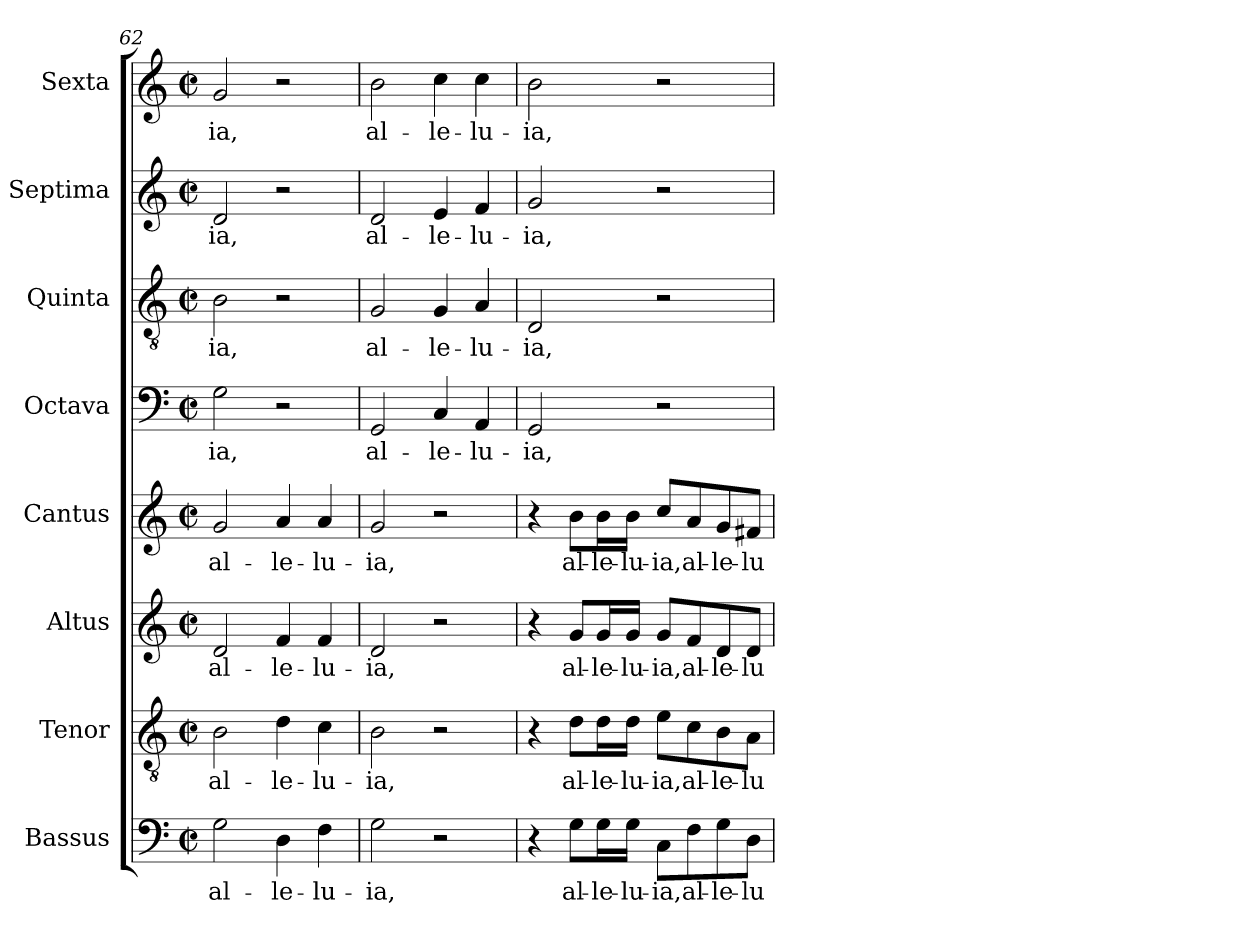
**kern	**text	**kern	**text	**kern	**text	**kern	**text	**kern	**text	**kern	**text	**kern	**text	**kern	**text
*part8	*part8	*part7	*part7	*part6	*part6	*part5	*part5	*part4	*part4	*part3	*part3	*part2	*part2	*part1	*part1
*staff8	*staff8	*staff7	*staff7	*staff6	*staff6	*staff5	*staff5	*staff4	*staff4	*staff3	*staff3	*staff2	*staff2	*staff1	*staff1
*I"Bassus	*	*I"Tenor	*	*I"Altus	*	*I"Cantus	*	*I"Octava	*	*I"Quinta	*	*I"Septima	*	*I"Sexta	*
*I'B.	*	*I'T.	*	*I'A.	*	*I'S.	*	*	*	*I'T.	*	*I'A.	*	*I'S.	*
*clefF4	*	*clefGv2	*	*clefG2	*	*clefG2	*	*clefF4	*	*clefGv2	*	*clefG2	*	*clefG2	*
*	*	*ITrd7c12	*	*	*	*	*	*	*	*ITrd7c12	*	*	*	*	*
*k[]	*	*k[]	*	*k[]	*	*k[]	*	*k[]	*	*k[]	*	*k[]	*	*k[]	*
*C:	*	*C:	*	*C:	*	*C:	*	*C:	*	*C:	*	*C:	*	*C:	*
*M2/2	*	*M2/2	*	*M2/2	*	*M2/2	*	*M2/2	*	*M2/2	*	*M2/2	*	*M2/2	*
*met(c|)	*	*met(c|)	*	*met(c|)	*	*met(c|)	*	*met(c|)	*	*met(c|)	*	*met(c|)	*	*met(c|)	*
=62	=62	=62	=62	=62	=62	=62	=62	=62	=62	=62	=62	=62	=62	=62	=62
!	!LO:LY:b:color=#000000	!	!	!	!	!	!	!	!	!	!	!	!	!	!
!	!	!	!LO:LY:b:color=#000000	!	!	!	!	!	!	!	!	!	!	!	!
!	!	!	!	!	!LO:LY:b:color=#000000	!	!	!	!	!	!	!	!	!	!
!	!	!	!	!	!	!	!LO:LY:b:color=#000000	!	!	!	!	!	!	!	!
!	!	!	!	!	!	!	!	!	!LO:LY:b:color=#000000	!	!	!	!	!	!
!	!	!	!	!	!	!	!	!	!	!	!LO:LY:b:color=#000000	!	!	!	!
!	!	!	!	!	!	!	!	!	!	!	!	!	!LO:LY:b:color=#000000	!	!
!	!	!	!	!	!	!	!	!	!	!	!	!	!	!	!LO:LY:b:color=#000000
2Gi\	al-	2BBi\	al-	2di/	al-	2gi/	al-	2Gi\	-ia,	2BBi\	-ia,	2di/	-ia,	2gi/	-ia,
!	!LO:LY:b:color=#000000	!	!	!	!	!	!	!	!	!	!	!	!	!	!
!	!	!	!LO:LY:b:color=#000000	!	!	!	!	!	!	!	!	!	!	!	!
!	!	!	!	!	!LO:LY:b:color=#000000	!	!	!	!	!	!	!	!	!	!
!	!	!	!	!	!	!	!LO:LY:b:color=#000000	!	!	!	!	!	!	!	!
4Di\	-le-	4Di\	-le-	4fi/	-le-	4ai/	-le-	2r	.	2r	.	2r	.	2r	.
!	!LO:LY:b:color=#000000	!	!	!	!	!	!	!	!	!	!	!	!	!	!
!	!	!	!LO:LY:b:color=#000000	!	!	!	!	!	!	!	!	!	!	!	!
!	!	!	!	!	!LO:LY:b:color=#000000	!	!	!	!	!	!	!	!	!	!
!	!	!	!	!	!	!	!LO:LY:b:color=#000000	!	!	!	!	!	!	!	!
4Fi\	-lu-	4Ci\	-lu-	4fi/	-lu-	4ai/	-lu-	.	.	.	.	.	.	.	.
=63	=63	=63	=63	=63	=63	=63	=63	=63	=63	=63	=63	=63	=63	=63	=63
!	!LO:LY:b:color=#000000	!	!	!	!	!	!	!	!	!	!	!	!	!	!
!	!	!	!LO:LY:b:color=#000000	!	!	!	!	!	!	!	!	!	!	!	!
!	!	!	!	!	!LO:LY:b:color=#000000	!	!	!	!	!	!	!	!	!	!
!	!	!	!	!	!	!	!LO:LY:b:color=#000000	!	!	!	!	!	!	!	!
!	!	!	!	!	!	!	!	!	!LO:LY:b:color=#000000	!	!	!	!	!	!
!	!	!	!	!	!	!	!	!	!	!	!LO:LY:b:color=#000000	!	!	!	!
!	!	!	!	!	!	!	!	!	!	!	!	!	!LO:LY:b:color=#000000	!	!
!	!	!	!	!	!	!	!	!	!	!	!	!	!	!	!LO:LY:b:color=#000000
2Gi\	-ia,	2BBi\	-ia,	2di/	-ia,	2gi/	-ia,	2GGi/	al-	2GGi/	al-	2di/	al-	2bi\	al-
!	!	!	!	!	!	!	!	!	!LO:LY:b:color=#000000	!	!	!	!	!	!
!	!	!	!	!	!	!	!	!	!	!	!LO:LY:b:color=#000000	!	!	!	!
!	!	!	!	!	!	!	!	!	!	!	!	!	!LO:LY:b:color=#000000	!	!
!	!	!	!	!	!	!	!	!	!	!	!	!	!	!	!LO:LY:b:color=#000000
2r	.	2r	.	2r	.	2r	.	4Ci/	-le-	4GGi/	-le-	4ei/	-le-	4cci\	-le-
!	!	!	!	!	!	!	!	!	!LO:LY:b:color=#000000	!	!	!	!	!	!
!	!	!	!	!	!	!	!	!	!	!	!LO:LY:b:color=#000000	!	!	!	!
!	!	!	!	!	!	!	!	!	!	!	!	!	!LO:LY:b:color=#000000	!	!
!	!	!	!	!	!	!	!	!	!	!	!	!	!	!	!LO:LY:b:color=#000000
.	.	.	.	.	.	.	.	4AAi/	-lu-	4AAi/	-lu-	4fi/	-lu-	4cci\	-lu-
=64	=64	=64	=64	=64	=64	=64	=64	=64	=64	=64	=64	=64	=64	=64	=64
!	!	!	!	!	!	!	!	!	!LO:LY:b:color=#000000	!	!	!	!	!	!
!	!	!	!	!	!	!	!	!	!	!	!LO:LY:b:color=#000000	!	!	!	!
!	!	!	!	!	!	!	!	!	!	!	!	!	!LO:LY:b:color=#000000	!	!
!	!	!	!	!	!	!	!	!	!	!	!	!	!	!	!LO:LY:b:color=#000000
4r	.	4r	.	4r	.	4r	.	2GGi/	-ia,	2DDi/	-ia,	2gi/	-ia,	2bi\	-ia,
!	!LO:LY:b:color=#000000	!	!	!	!	!	!	!	!	!	!	!	!	!	!
!	!	!	!LO:LY:b:color=#000000	!	!	!	!	!	!	!	!	!	!	!	!
!	!	!	!	!	!LO:LY:b:color=#000000	!	!	!	!	!	!	!	!	!	!
!	!	!	!	!	!	!	!LO:LY:b:color=#000000	!	!	!	!	!	!	!	!
8Gi\L	al-	8Di\L	al-	8gi/L	al-	8bi\L	al-	.	.	.	.	.	.	.	.
!	!LO:LY:b:color=#000000	!	!	!	!	!	!	!	!	!	!	!	!	!	!
!	!	!	!LO:LY:b:color=#000000	!	!	!	!	!	!	!	!	!	!	!	!
!	!	!	!	!	!LO:LY:b:color=#000000	!	!	!	!	!	!	!	!	!	!
!	!	!	!	!	!	!	!LO:LY:b:color=#000000	!	!	!	!	!	!	!	!
16Gi\L	-le-	16Di\L	-le-	16gi/L	-le-	16bi\L	-le-	.	.	.	.	.	.	.	.
!	!LO:LY:b:color=#000000	!	!	!	!	!	!	!	!	!	!	!	!	!	!
!	!	!	!LO:LY:b:color=#000000	!	!	!	!	!	!	!	!	!	!	!	!
!	!	!	!	!	!LO:LY:b:color=#000000	!	!	!	!	!	!	!	!	!	!
!	!	!	!	!	!	!	!LO:LY:b:color=#000000	!	!	!	!	!	!	!	!
16Gi\JJ	-lu-	16Di\JJ	-lu-	16gi/JJ	-lu-	16bi\JJ	-lu-	.	.	.	.	.	.	.	.
!	!LO:LY:b:color=#000000	!	!	!	!	!	!	!	!	!	!	!	!	!	!
!	!	!	!LO:LY:b:color=#000000	!	!	!	!	!	!	!	!	!	!	!	!
!	!	!	!	!	!LO:LY:b:color=#000000	!	!	!	!	!	!	!	!	!	!
!	!	!	!	!	!	!	!LO:LY:b:color=#000000	!	!	!	!	!	!	!	!
8Ci\L	-ia,	8Ei\L	-ia,	8gi/L	-ia,	8cci/L	-ia,	2r	.	2r	.	2r	.	2r	.
!	!LO:LY:b:color=#000000	!	!	!	!	!	!	!	!	!	!	!	!	!	!
!	!	!	!LO:LY:b:color=#000000	!	!	!	!	!	!	!	!	!	!	!	!
!	!	!	!	!	!LO:LY:b:color=#000000	!	!	!	!	!	!	!	!	!	!
!	!	!	!	!	!	!	!LO:LY:b:color=#000000	!	!	!	!	!	!	!	!
8Fi\	al-	8Ci\	al-	8fi/	al-	8ai/	al-	.	.	.	.	.	.	.	.
!	!LO:LY:b:color=#000000	!	!	!	!	!	!	!	!	!	!	!	!	!	!
!	!	!	!LO:LY:b:color=#000000	!	!	!	!	!	!	!	!	!	!	!	!
!	!	!	!	!	!LO:LY:b:color=#000000	!	!	!	!	!	!	!	!	!	!
!	!	!	!	!	!	!	!LO:LY:b:color=#000000	!	!	!	!	!	!	!	!
8Gi\	-le-	8BBi\	-le-	8di/	-le-	8gi/	-le-	.	.	.	.	.	.	.	.
!	!LO:LY:b:color=#000000	!	!	!	!	!	!	!	!	!	!	!	!	!	!
!	!	!	!LO:LY:b:color=#000000	!	!	!	!	!	!	!	!	!	!	!	!
!	!	!	!	!	!LO:LY:b:color=#000000	!	!	!	!	!	!	!	!	!	!
!	!	!	!	!	!	!	!LO:LY:b:color=#000000	!	!	!	!	!	!	!	!
8Di\J	-lu-	8AAi\J	-lu-	8di/J	-lu-	8f#Xi/J	-lu-	.	.	.	.	.	.	.	.
=	=	=	=	=	=	=	=	=	=	=	=	=	=	=	=
*-	*-	*-	*-	*-	*-	*-	*-	*-	*-	*-	*-	*-	*-	*-	*-
